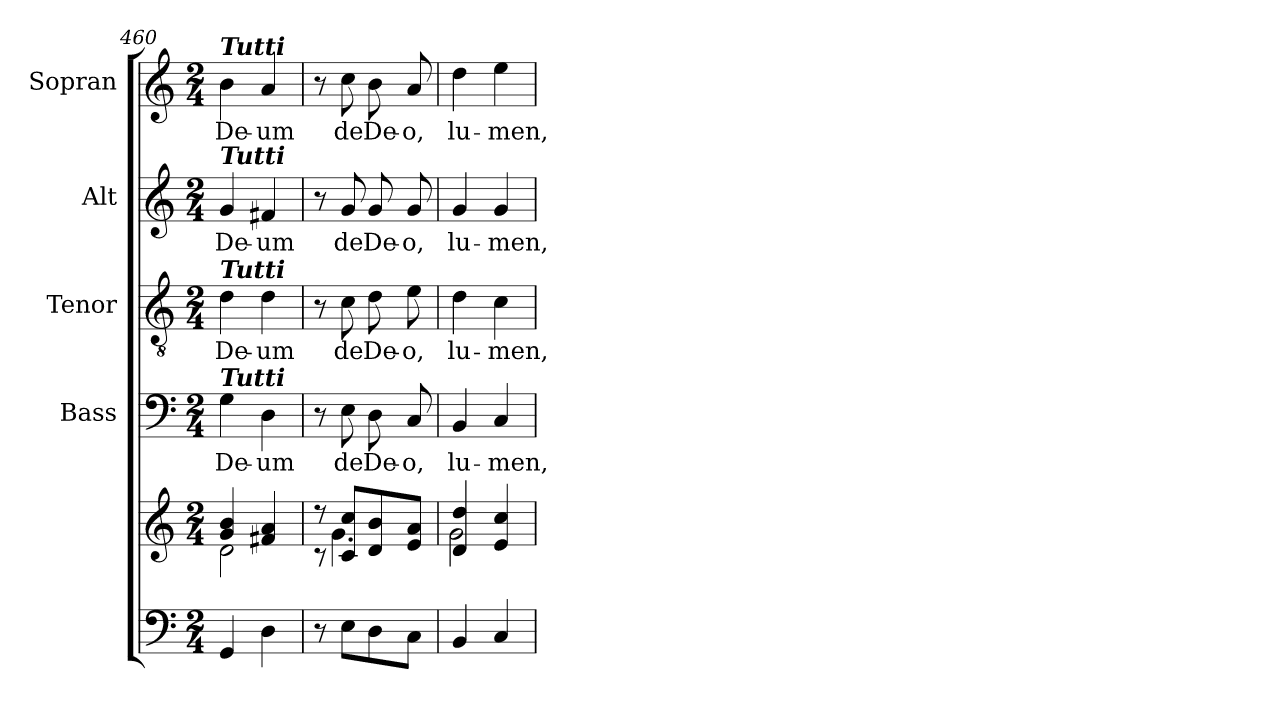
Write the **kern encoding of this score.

**kern	**kern	**kern	**text	**kern	**text	**kern	**text	**kern	**text
*part5	*part5	*part4	*part4	*part3	*part3	*part2	*part2	*part1	*part1
*staff6	*staff5	*staff4	*staff4	*staff3	*staff3	*staff2	*staff2	*staff1	*staff1
*	*	*I"Bass	*	*I"Tenor	*	*I"Alt	*	*I"Sopran	*
*	*	*I'B.	*	*I'T.	*	*I'A.	*	*I'S.	*
*clefF4	*clefG2	*clefF4	*	*clefGv2	*	*clefG2	*	*clefG2	*
*k[]	*k[]	*k[]	*	*k[]	*	*k[]	*	*k[]	*
*C:	*C:	*C:	*	*C:	*	*C:	*	*C:	*
*M2/4	*M2/4	*M2/4	*	*M2/4	*	*M2/4	*	*M2/4	*
=460	=460	=460	=460	=460	=460	=460	=460	=460	=460
*	*^	*	*	*	*	*	*	*	*
!	!	!	!	!	!	!	!	!	!LO:TX:a:Bi:t=Tutti	!
!	!	!	!	!	!	!	!LO:TX:a:Bi:t=Tutti	!	!	!
!	!	!	!	!	!LO:TX:a:Bi:t=Tutti	!	!	!	!	!
!	!	!	!LO:TX:a:Bi:t=Tutti	!	!	!	!	!	!	!
!	!	!	!	!LO:LY:b	!	!LO:LY:b	!	!LO:LY:b	!	!LO:LY:b
4GG/	4g/ 4b/	2d\	4G\	De-	4d\	De-	4g/	De-	4b\	De-
!	!	!	!	!LO:LY:b	!	!LO:LY:b	!	!LO:LY:b	!	!LO:LY:b
4D\	4f#X/ 4a/	.	4D\	-um	4d\	-um	4f#X/	-um	4a/	-um
=461	=461	=461	=461	=461	=461	=461	=461	=461	=461	=461
8r	8r	8r	8r	.	8r	.	8r	.	8r	.
!	!	!	!	!LO:LY:b	!	!LO:LY:b	!	!LO:LY:b	!	!LO:LY:b
8E\L	8c/ 8cc/L	4.g\	8E\	de	8c\	de	8g/	de	8cc\	de
!	!	!	!	!LO:LY:b	!	!LO:LY:b	!	!LO:LY:b	!	!LO:LY:b
8D\	8d/ 8b/	.	8D\	De-	8d\	De-	8g/	De-	8b\	De-
!	!	!	!	!LO:LY:b	!	!LO:LY:b	!	!LO:LY:b	!	!LO:LY:b
8C\J	8e/ 8a/J	.	8C/	-o,	8e\	-o,	8g/	-o,	8a/	-o,
=462	=462	=462	=462	=462	=462	=462	=462	=462	=462	=462
!	!	!	!	!LO:LY:b	!	!LO:LY:b	!	!LO:LY:b	!	!LO:LY:b
4BB/	4d/ 4dd/	2g\	4BB/	lu-	4d\	lu-	4g/	lu-	4dd\	lu-
!	!	!	!	!LO:LY:b	!	!LO:LY:b	!	!LO:LY:b	!	!LO:LY:b
4C/	4e/ 4cc/	.	4C/	-men,	4c\	-men,	4g/	-men,	4ee\	-men,
*	*v	*v	*	*	*	*	*	*	*	*
=	=	=	=	=	=	=	=	=	=
*-	*-	*-	*-	*-	*-	*-	*-	*-	*-
